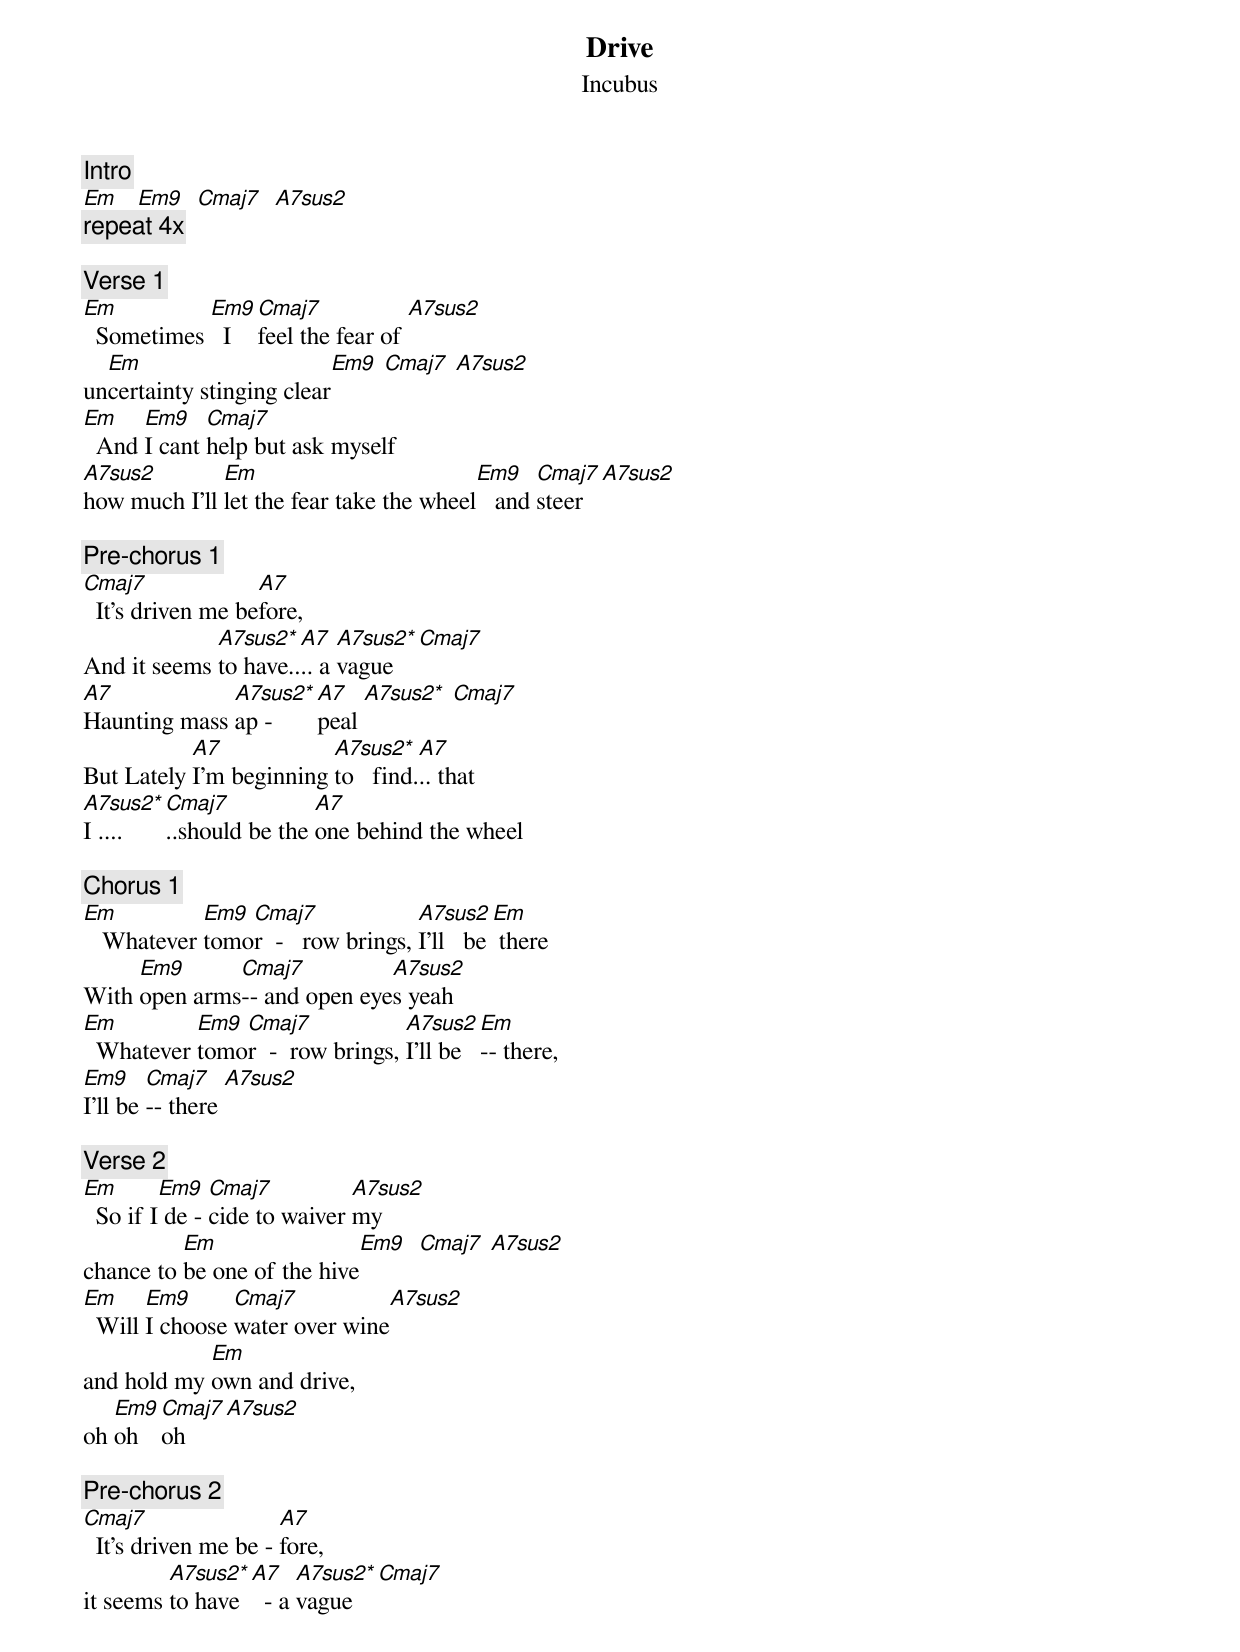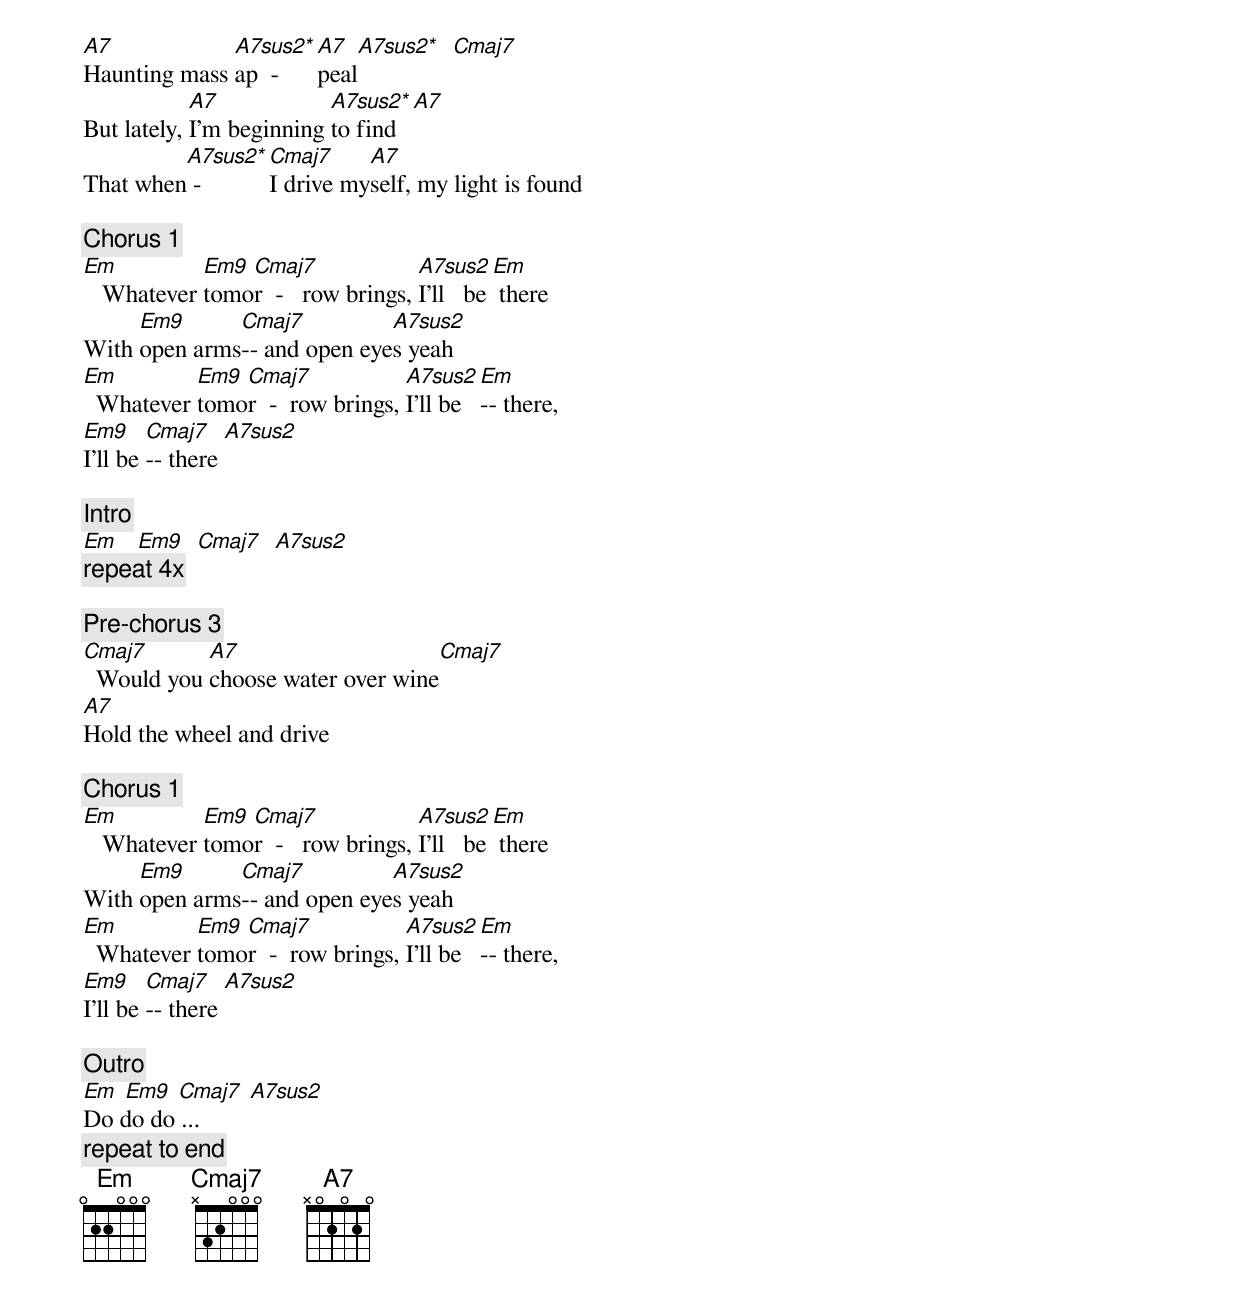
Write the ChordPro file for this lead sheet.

{title: Drive}
{subtitle: Incubus}
{define: Em 0 0 7 9 0 8 0}
{define: Em9 0 x 7 5 7 7 x}
{define: Cmaj7 0 x 3 5 4 5 0}
{define: A7sus2 0 5 x 5 4 0 0}
{define: A7sus2* 0 x 0 2 0 0 0}

{c:Intro}
[Em]   [Em9]  [Cmaj7]  [A7sus2]
{c:repeat 4x}

{c:Verse 1}
[Em]  Sometimes [Em9]  I [Cmaj7]feel the fear of [A7sus2]
un[Em]certainty stinging clear[Em9] [Cmaj7] [A7sus2]
[Em]  And [Em9]I cant [Cmaj7]help but ask myself
[A7sus2]how much I'll [Em]let the fear take the wheel[Em9]   and [Cmaj7]steer   [A7sus2]

{c:Pre-chorus 1}
[Cmaj7]  It's driven me be[A7]fore,
And it seems [A7sus2*]to have..[A7].. a [A7sus2*]vague [Cmaj7]
[A7]Haunting mass [A7sus2*]ap -  [A7]peal [A7sus2*] [Cmaj7]
But Lately [A7]I'm beginning [A7sus2*]to   find.[A7].. that
[A7sus2*]I ....[Cmaj7]..should be the [A7]one behind the wheel

{c:Chorus 1}
[Em]   Whatever [Em9]tomo[Cmaj7]r  -   row brings, [A7sus2]I'll   be[Em] there
With [Em9]open arms[Cmaj7]-- and open eye[A7sus2]s yeah
[Em]  Whatever [Em9]tomo[Cmaj7]r  -  row brings, [A7sus2]I'll be [Em]-- there,
[Em9]I'll be [Cmaj7]-- there [A7sus2]

{c:Verse 2}
[Em]  So if I[Em9] de - [Cmaj7]cide to waiver [A7sus2]my
chance to [Em]be one of the hive[Em9]  [Cmaj7] [A7sus2]
[Em]  Will [Em9]I choose [Cmaj7]water over wine[A7sus2]
and hold my [Em]own and drive,
oh [Em9]oh [Cmaj7]oh [A7sus2]

{c:Pre-chorus 2}
[Cmaj7]  It's driven me be - [A7]fore,
it seems [A7sus2*]to have[A7]  - a [A7sus2*]vague [Cmaj7]
[A7]Haunting mass [A7sus2*]ap  -   [A7]peal[A7sus2*]  [Cmaj7]
But lately, [A7]I'm beginning [A7sus2*]to find  [A7]
That when[A7sus2*] -  [Cmaj7]I drive my[A7]self, my light is found

{c:Chorus 1}
[Em]   Whatever [Em9]tomo[Cmaj7]r  -   row brings, [A7sus2]I'll   be[Em] there
With [Em9]open arms[Cmaj7]-- and open eye[A7sus2]s yeah
[Em]  Whatever [Em9]tomo[Cmaj7]r  -  row brings, [A7sus2]I'll be [Em]-- there,
[Em9]I'll be [Cmaj7]-- there [A7sus2]

{c:Intro}
[Em]   [Em9]  [Cmaj7]  [A7sus2]
{c:repeat 4x}

{c:Pre-chorus 3}
[Cmaj7]  Would you [A7]choose water over wine[Cmaj7]
[A7]Hold the wheel and drive

{c:Chorus 1}
[Em]   Whatever [Em9]tomo[Cmaj7]r  -   row brings, [A7sus2]I'll   be[Em] there
With [Em9]open arms[Cmaj7]-- and open eye[A7sus2]s yeah
[Em]  Whatever [Em9]tomo[Cmaj7]r  -  row brings, [A7sus2]I'll be [Em]-- there,
[Em9]I'll be [Cmaj7]-- there [A7sus2]

{c:Outro}
[Em] [Em9] [Cmaj7] [A7sus2]
Do do do ...
{c:repeat to end}
